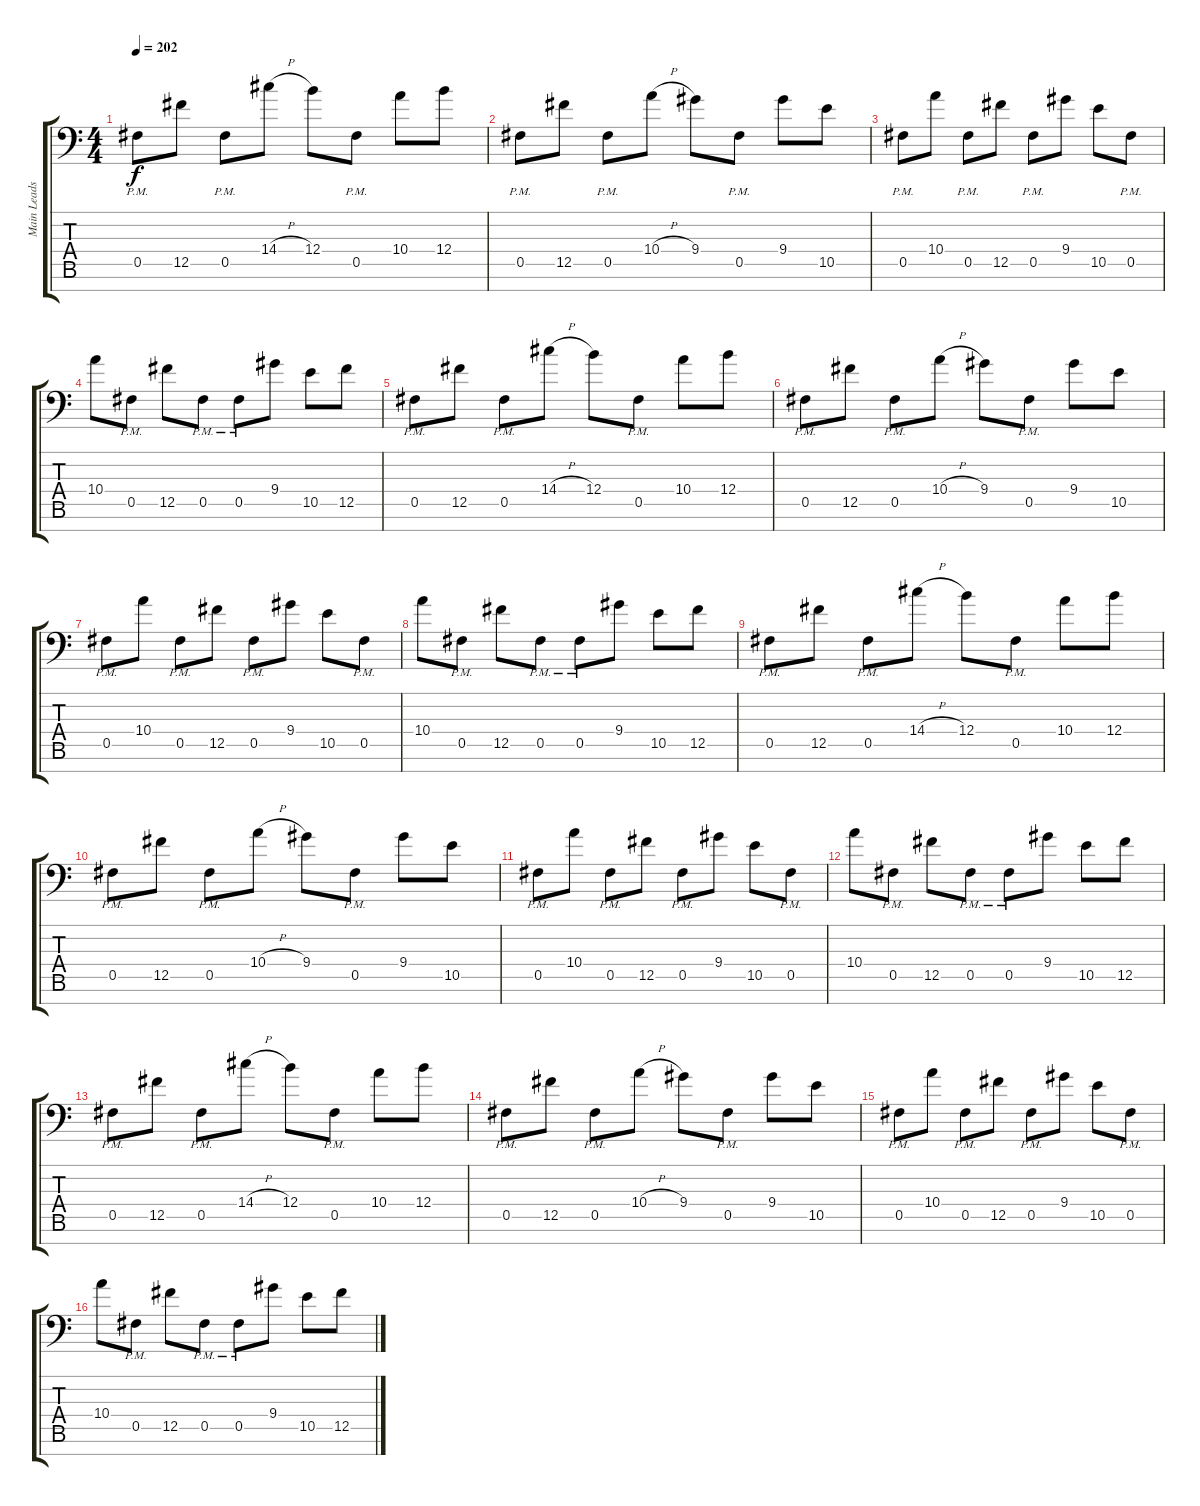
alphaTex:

\track ("Main Leads" "Main Leads") {instrument distortionguitar}
\staff {score tabs}
\tuning (Db4 Ab3 E3 B2 Gb2 Db2 Gb1) {hide}
\ts (4 4)
\tempo 202
\clef f4
\ks c
0.5{pm}.8{dy f} 12.5.8 0.5{pm}.8 14.4{h}.8 12.4.8 0.5{pm}.8 10.4.8 12.4.8 |
0.5{pm}.8 12.5.8 0.5{pm}.8 10.4{h}.8 9.4.8 0.5{pm}.8 9.4.8 10.5.8 |
0.5{pm}.8 10.4.8 0.5{pm}.8 12.5.8 0.5{pm}.8 9.4.8 10.5.8 0.5{pm}.8 |
10.4.8 0.5{pm}.8 12.5.8 0.5{pm}.8 0.5{pm}.8 9.4.8 10.5.8 12.5.8 |
0.5{pm}.8 12.5.8 0.5{pm}.8 14.4{h}.8 12.4.8 0.5{pm}.8 10.4.8 12.4.8 |
0.5{pm}.8 12.5.8 0.5{pm}.8 10.4{h}.8 9.4.8 0.5{pm}.8 9.4.8 10.5.8 |
0.5{pm}.8 10.4.8 0.5{pm}.8 12.5.8 0.5{pm}.8 9.4.8 10.5.8 0.5{pm}.8 |
10.4.8 0.5{pm}.8 12.5.8 0.5{pm}.8 0.5{pm}.8 9.4.8 10.5.8 12.5.8 |
0.5{pm}.8 12.5.8 0.5{pm}.8 14.4{h}.8 12.4.8 0.5{pm}.8 10.4.8 12.4.8 |
0.5{pm}.8 12.5.8 0.5{pm}.8 10.4{h}.8 9.4.8 0.5{pm}.8 9.4.8 10.5.8 |
0.5{pm}.8 10.4.8 0.5{pm}.8 12.5.8 0.5{pm}.8 9.4.8 10.5.8 0.5{pm}.8 |
10.4.8 0.5{pm}.8 12.5.8 0.5{pm}.8 0.5{pm}.8 9.4.8 10.5.8 12.5.8 |
0.5{pm}.8 12.5.8 0.5{pm}.8 14.4{h}.8 12.4.8 0.5{pm}.8 10.4.8 12.4.8 |
0.5{pm}.8 12.5.8 0.5{pm}.8 10.4{h}.8 9.4.8 0.5{pm}.8 9.4.8 10.5.8 |
0.5{pm}.8 10.4.8 0.5{pm}.8 12.5.8 0.5{pm}.8 9.4.8 10.5.8 0.5{pm}.8 |
10.4.8 0.5{pm}.8 12.5.8 0.5{pm}.8 0.5{pm}.8 9.4.8 10.5.8 12.5.8
